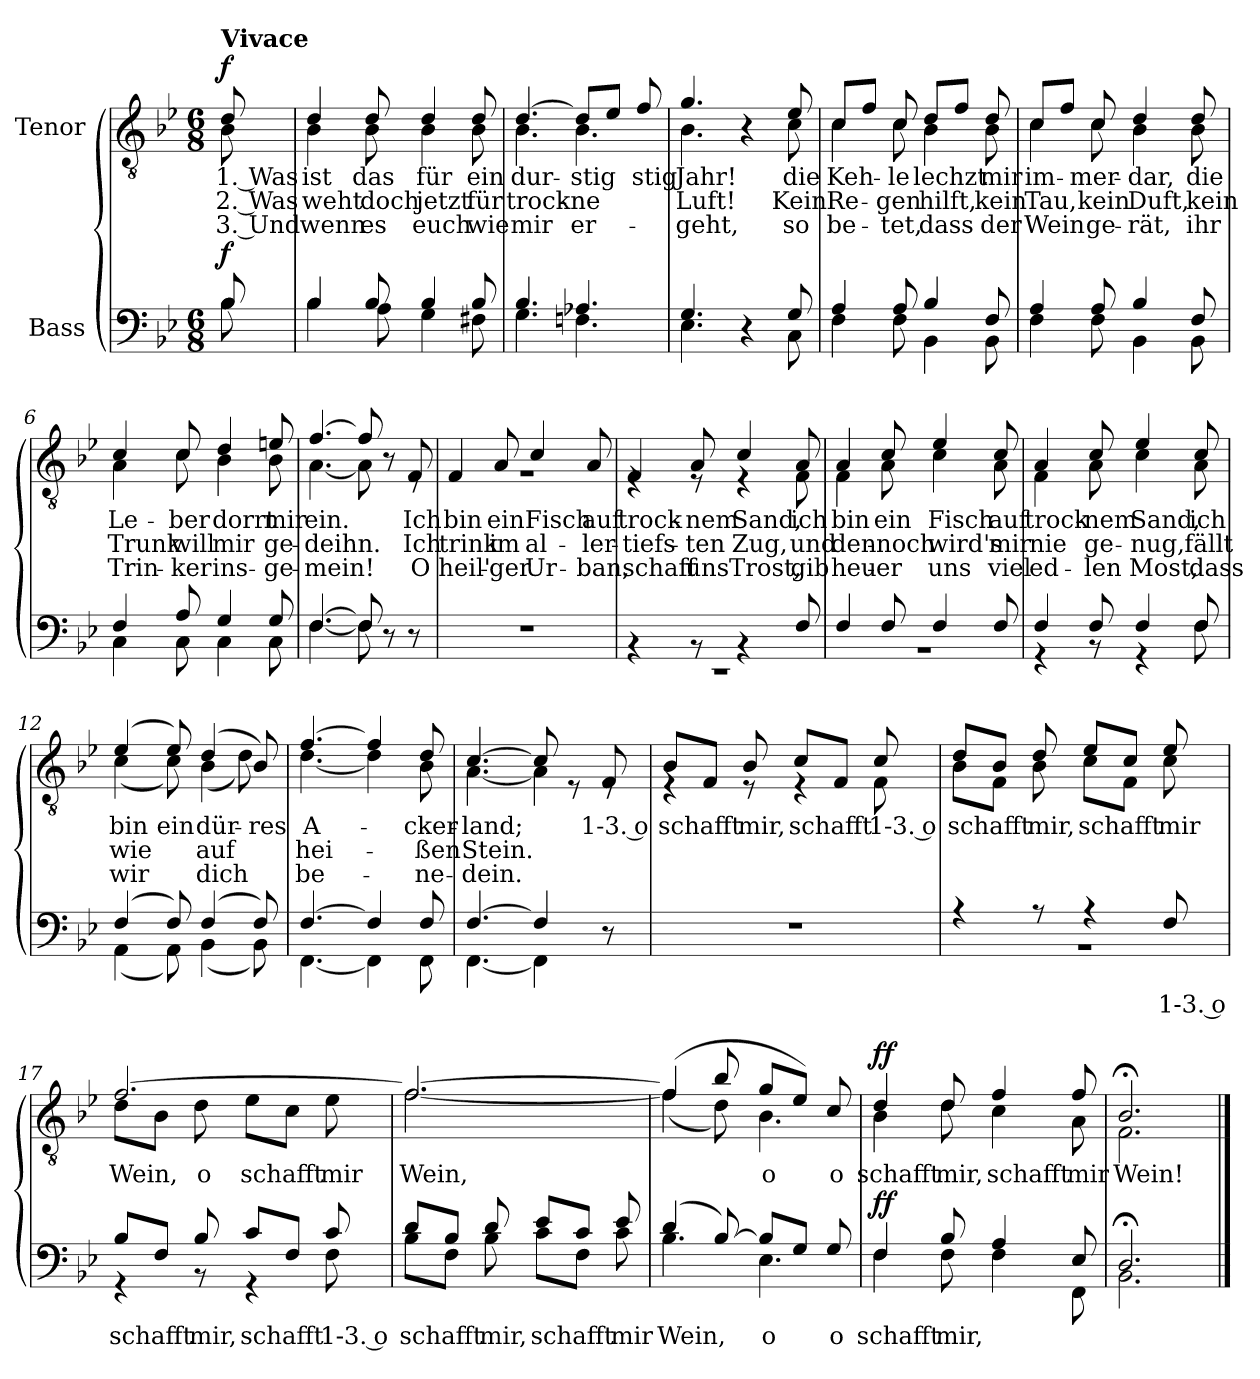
**kern	**text	**dynam	**kern	**text	**text	**text	**dynam
*part2	*part2	*part2	*part1	*part1	*part1	*part1	*part1
*staff2	*staff2	*staff2	*staff1	*staff1	*staff1	*staff1	*staff1
*I"Bass	*	*	*I"Tenor	*	*	*	*
*clefF4	*	*	*clefGv2	*	*	*	*
*k[b-e-]	*	*	*k[b-e-]	*	*	*	*
*M6/8	*	*	*M6/8	*	*	*	*
=	=	=	=	=	=	=	=
*^	*	*	*^	*	*	*	*
!	!	!	!	!LO:TX:a:B:t=Vivace	!	!	!	!	!
!	!	!	!LO:DY:a	!	!	!	!	!	!LO:DY:a
8B-/	8B-\	.	f	8d/	8B-\	1. Was	2. Was	3. Und	f
=1	=1	=1	=1	=1	=1	=1	=1	=1	=1
4B-/	4B-\	.	.	4d/	4B-\	ist	weht	wenn	.
8B-/	8A\	.	.	8d/	8B-\	das	doch	es	.
4B-/	4G\	.	.	4d/	4B-\	für	jetzt	euch	.
8B-/	8F#X\	.	.	8d/	8B-\	ein	für	wie	.
=2	=2	=2	=2	=2	=2	=2	=2	=2	=2
4.B-/	4.G\	.	.	[4.d/	4.B-\	dur-	trock-	mir	.
4.A-X/	4.Fn\	.	.	8d/L]	4.B-\	-stig	-ne	er-	.
.	.	.	.	8e-/J	.	.	.	.	.
.	.	.	.	8f/	.	-stig	.	.	.
=3	=3	=3	=3	=3	=3	=3	=3	=3	=3
4.G/	4.E-\	.	.	4.g/	4.B-\	Jahr!	Luft!	-geht,	.
4r	4ryy	.	.	4r	4ryy	.	.	.	.
8G/	8C\	.	.	8e-/	8c\	die	Kein	so	.
=4	=4	=4	=4	=4	=4	=4	=4	=4	=4
4A/	4F\	.	.	8c/L	4c\	Keh-	Re-	be-	.
.	.	.	.	8f/J	.	.	.	.	.
8A/	8F\	.	.	8c/	8c\	-le	-gen	-tet,	.
4B-/	4BB-\	.	.	8d/L	4B-\	lechzt	hilft,	-dass	.
.	.	.	.	8f/J	.	.	.	.	.
8F/	8BB-\	.	.	8d/	8B-\	mir	kein	der	.
!!LO:LB:g=z	!!
=5	=5	=5	=5	=5	=5	=5	=5	=5	=5
4A/	4F\	.	.	8c/L	4c\	im-	Tau,	-Wein	.
.	.	.	.	8f/J	.	.	.	.	.
8A/	8F\	.	.	8c/	8c\	-mer-	kein	ge-	.
4B-/	4BB-\	.	.	4d/	4B-\	-dar,	Duft,	-rät,	.
8F/	8BB-\	.	.	8d/	8B-\	die	kein	ihr	.
=6	=6	=6	=6	=6	=6	=6	=6	=6	=6
4F/	4C\	.	.	4c/	4A\	Le-	Trunk	Trin-	.
8A/	8C\	.	.	8c/	8c\	-ber	will	-ker	.
4G/	4C\	.	.	4d/	4B-\	dorrt	mir	ins-	.
8G/	8C\	.	.	8en/	8B-\	mir	ge-	-ge-	.
=7	=7	=7	=7	=7	=7	=7	=7	=7	=7
[4.F/	[4.F\	.	.	[4.f/	[4.A\	ein.	-deihn.	-mein!	.
8F/]	8F\]	.	.	8f/]	8A\]	.	.	.	.
8r	8ryy	.	.	8r	8ryy	.	.	.	.
8r	8ryy	.	.	8F/	8rE	Ich	Ich	O	.
*v	*v	*	*	*	*	*	*	*	*
=8	=8	=8	=8	=8	=8	=8	=8	=8
2.r	.	.	4F/	2.rG	bin	trink	heil'-	.
.	.	.	8A/	.	ein	im	-ger	.
.	.	.	4c/	.	Fisch	al-	Ur-	.
.	.	.	8A/	.	auf	-ler-	-ban,	.
=9	=9	=9	=9	=9	=9	=9	=9	=9
*^	*	*	*	*	*	*	*	*
4rBB	2.r	.	.	4F/	4rE	trock-	-tiefs-	schaff	.
8rBB	.	.	.	8A/	8rE	-nem	-ten	uns	.
4rBB	.	.	.	4c/	4rE	Sand,	Zug,	Trost,	.
8F/	.	.	.	8A/	8F\	ich	und	gib	.
!!LO:LB:g=z	!!
=10	=10	=10	=10	=10	=10	=10	=10	=10	=10
4F/	2.r	.	.	4A/	4F\	bin	den-	heu-	.
8F/	.	.	.	8c/	8A\	ein	-noch	-er	.
4F/	.	.	.	4e-/	4c\	Fisch	wird's	uns	.
8F/	.	.	.	8c/	8A\	auf	mir	viel	.
=11	=11	=11	=11	=11	=11	=11	=11	=11	=11
4F/	4r	.	.	4A/	4F\	trock-	nie	ed-	.
8F/	8r	.	.	8c/	8A\	-nem	ge-	-len	.
4F/	4r	.	.	4e-/	4c\	Sand,	-nug,	Most,	.
8F/	8F\	.	.	8c/	8A\	ich	fällt	dass	.
=12	=12	=12	=12	=12	=12	=12	=12	=12	=12
(4F/	(4AA\	.	.	(4e-/	(4c\	bin	wie	wir	.
8F/)	8AA\)	.	.	8e-/)	8c\)	ein	.	.	.
(4F/	(4BB-\	.	.	(4d/	(4B-\	dür-	auf	dich	.
8F/)	8BB-\)	.	.	8B-/)	8d\)	-res	.	.	.
=13	=13	=13	=13	=13	=13	=13	=13	=13	=13
[4.F/	[4.FF\	.	.	[4.f/	[4.d\	A-	hei-	be-	.
4F/]	4FF\]	.	.	4f/]	4d\]	.	.	.	.
8F/	8FF\	.	.	8d/	8B-\	-cker-	-ßen	-ne-	.
=14	=14	=14	=14	=14	=14	=14	=14	=14	=14
[4.F/	[4.FF\	.	.	[4.c/	[4.A\	-land;	Stein.	-dein.	.
4F/]	4FF\]	.	.	8c/]	4A\]	.	.	.	.
.	.	.	.	8rE	.	.	.	.	.
8r	8ryy	.	.	8F/	8rE	1-3. o	.	.	.
*v	*v	*	*	*	*	*	*	*	*
!!LO:LB:g=z	!!
=15	=15	=15	=15	=15	=15	=15	=15	=15
2.r	.	.	8B-/L	4rE	schafft	.	.	.
.	.	.	8F/J	.	.	.	.	.
.	.	.	8B-/	8rE	mir,	.	.	.
.	.	.	8c/L	4rE	schafft	.	.	.
.	.	.	8F/J	.	.	.	.	.
.	.	.	8c/	8F\	1-3. o	.	.	.
=16	=16	=16	=16	=16	=16	=16	=16	=16
*^	*	*	*	*	*	*	*	*
4r	2.r	.	.	8d/L	8B-\L	schafft	.	.	.
.	.	.	.	8B-/J	8F\J	.	.	.	.
8r	.	.	.	8d/	8B-\	mir,	.	.	.
4r	.	.	.	8e-/L	8c\L	schafft	.	.	.
.	.	.	.	8c/J	8F\J	.	.	.	.
8F/	.	1-3. o	.	8e-/	8c\	mir	.	.	.
=17	=17	=17	=17	=17	=17	=17	=17	=17	=17
8B-/L	4r	schafft	.	[2.f/	8d\L	Wein,	.	.	.
8F/J	.	.	.	.	8B-\J	.	.	.	.
8B-/	8r	mir,	.	.	8d\	o	.	.	.
8c/L	4r	schafft	.	.	8e-\L	schafft	.	.	.
8F/J	.	.	.	.	8c\J	.	.	.	.
8c/	8F\	1-3. o	.	.	8e-\	mir	.	.	.
!!LO:LB:g=z	!!
=18	=18	=18	=18	=18	=18	=18	=18	=18	=18
8d/L	8B-\L	schafft	.	2.f/_	[2.f\	Wein,	.	.	.
8B-/J	8F\J	.	.	.	.	.	.	.	.
8d/	8B-\	mir,	.	.	.	.	.	.	.
8e-/L	8c\L	schafft	.	.	.	.	.	.	.
8c/J	8F\J	.	.	.	.	.	.	.	.
8e-/	8c\	mir	.	.	.	.	.	.	.
=19	=19	=19	=19	=19	=19	=19	=19	=19	=19
(4d/	4.B-\	Wein,	.	(4f/]	(4f\]	.	.	.	.
[8B-/)	.	.	.	8b-/	8d\)	.	.	.	.
8B-/L]	4.E-\	o	.	8g/L	4.B-\	o	.	.	.
8G/J	.	.	.	8e-/J)	.	.	.	.	.
8G/	.	o	.	8c/	.	o	.	.	.
=20	=20	=20	=20	=20	=20	=20	=20	=20	=20
!	!	!	!LO:DY:a	!	!	!	!	!	!LO:DY:a
4F/	4F\	schafft	ff	4d/	4B-\	schafft	.	.	ff
8B-/	8F\	mir,	.	8d/	8d\	mir,	.	.	.
4A/	4F\	.	.	4f/	4c\	schafft	.	.	.
8E-/	8FF\	.	.	8f/	8A\	mir	.	.	.
=21	=21	=21	=21	=21	=21	=21	=21	=21	=21
2.D;</	2.BB-\	.	.	2.B-;</	2.F\	Wein!	.	.	.
*v	*v	*	*	*	*	*	*	*	*
*	*	*	*v	*v	*	*	*	*
==	==	==	==	==	==	==	==
*-	*-	*-	*-	*-	*-	*-	*-
